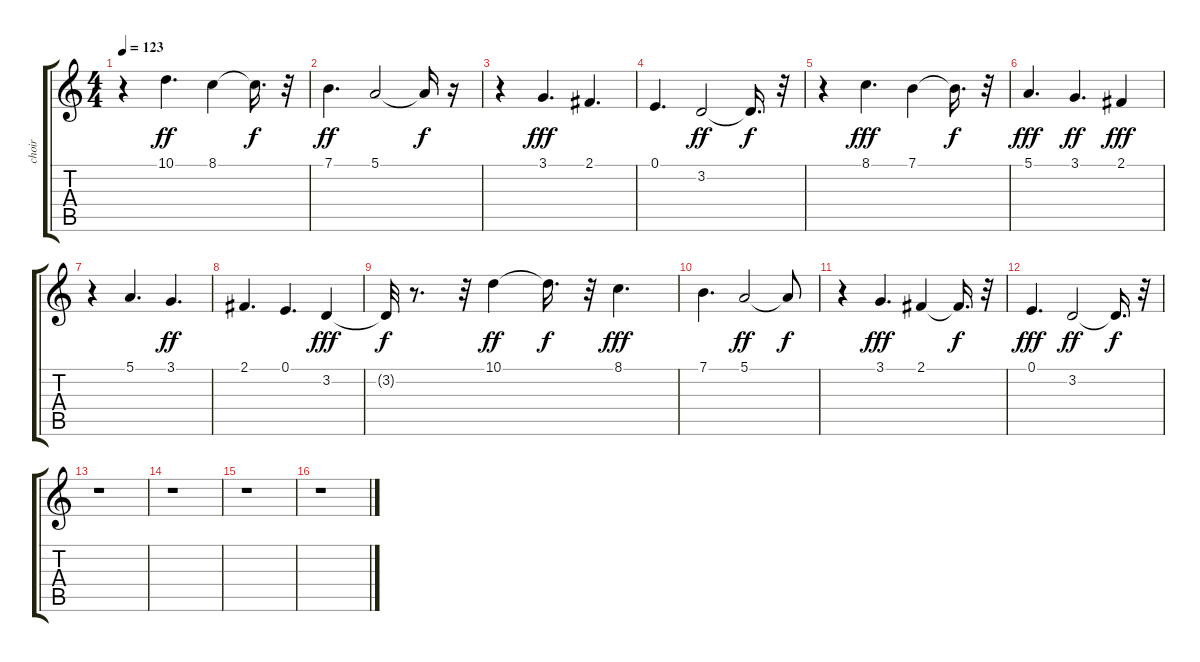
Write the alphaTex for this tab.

\track ("choir" "choir") {instrument choiraahs}
\staff {score tabs}
\tuning (E4 B3 G3 D3 A2 E2) {hide}
\ts (4 4)
\tempo 123
\clef g2
\ks c
r.4{dy ff} 10.1.4{d} 8.1.4 8.1{t}.16{d dy f} r.32 |
7.1.4{d dy ff} 5.1.2 5.1{t}.16{dy f} r.16 |
r.4 3.1.4{d dy fff} 2.1.4{d} |
0.1.4{d} 3.2.2{dy ff} 3.2{t}.16{d dy f} r.32 |
r.4 8.1.4{d dy fff} 7.1.4 7.1{t}.16{d dy f} r.32 |
5.1.4{d dy fff} 3.1.4{d dy ff} 2.1.4{dy fff} |
r.4 5.1.4{d} 3.1.4{d dy ff} |
2.1.4{d} 0.1.4{d} 3.2.4{dy fff} |
3.2{t}.32{dy f} r.8{d} r.32 10.1.4{dy ff} 10.1{t}.16{d dy f} r.32 8.1.4{d dy fff} |
7.1.4{d} 5.1.2{dy ff} 5.1{t}.8{dy f} |
r.4 3.1.4{d dy fff} 2.1.4 2.1{t}.16{d dy f} r.32 |
0.1.4{d dy fff} 3.2.2{dy ff} 3.2{t}.16{d dy f} r.32 |
r.1 |
r.1 |
r.1 |
r.1
